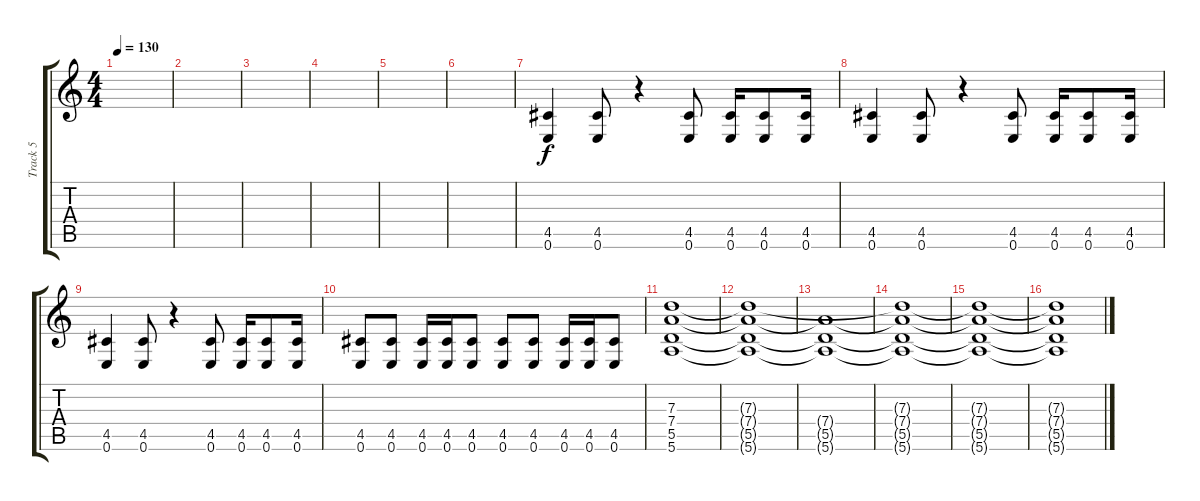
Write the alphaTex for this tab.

\track ("Track 5" "Track 5") {instrument overdrivenguitar}
\staff {score tabs}
\tuning (E4 B3 G3 D3 A2 E2) {hide}
\ts (4 4)
\tempo 130
\clef g2
\ks c
|
|
|
|
|
|
(4.5 0.6).4 (4.5 0.6).8 r.4 (4.5 0.6).8 (4.5 0.6).16 (4.5 0.6).8 (4.5 0.6).16 |
(4.5 0.6).4 (4.5 0.6).8 r.4 (4.5 0.6).8 (4.5 0.6).16 (4.5 0.6).8 (4.5 0.6).16 |
(4.5 0.6).4 (4.5 0.6).8 r.4 (4.5 0.6).8 (4.5 0.6).16 (4.5 0.6).8 (4.5 0.6).16 |
(4.5 0.6).8 (4.5 0.6).8 (4.5 0.6).16 (4.5 0.6).16 (4.5 0.6).8 (4.5 0.6).8 (4.5 0.6).8 (4.5 0.6).16 (4.5 0.6).16 (4.5 0.6).8 |
(7.3 7.4 5.5 5.6).1 |
(7.3{t} 7.4{t} 5.5{t} 5.6{t}).1 |
(7.4{t} 5.5{t} 5.6{t}).1 |
(7.3{t} 7.4{t} 5.5{t} 5.6{t}).1 |
(7.3{t} 7.4{t} 5.5{t} 5.6{t}).1 |
(7.3{t} 7.4{t} 5.5{t} 5.6{t}).1
